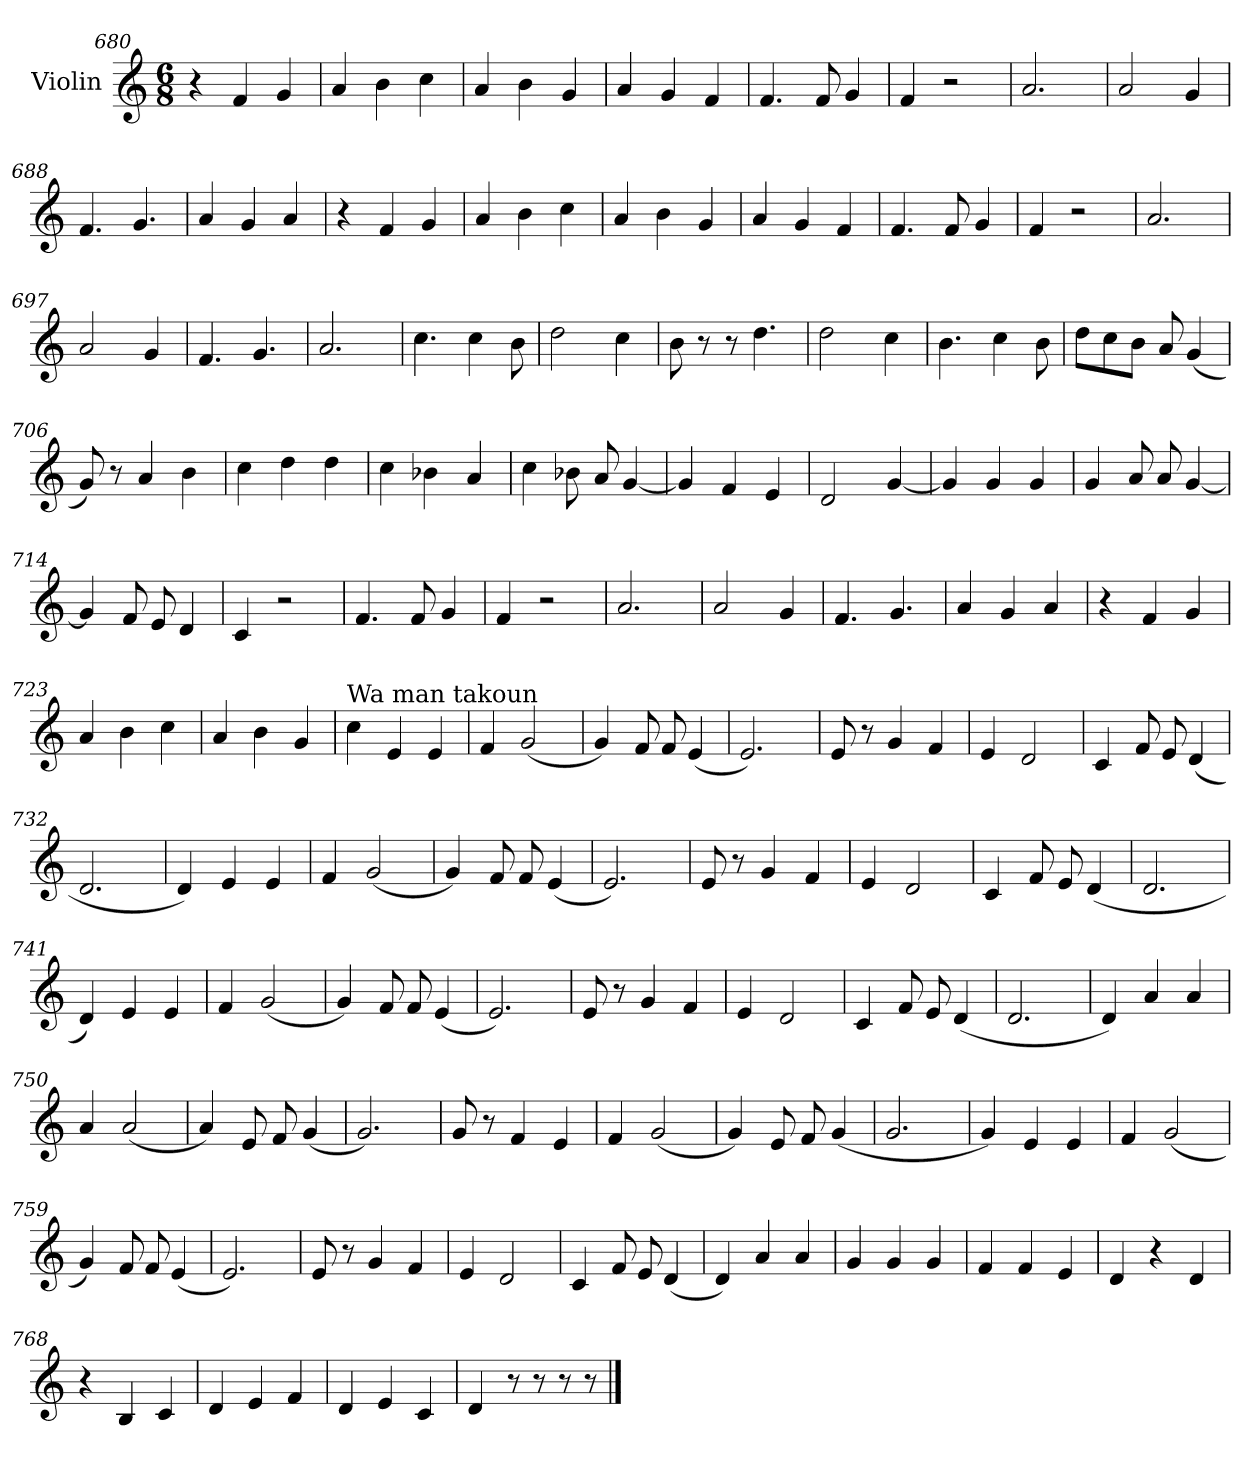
**kern
*part1
*staff1
*I"Violin
*clefG2
*k[]
*C:
*M6/8
=680
4r
4f/
4g/
=681
4a/
4b\
4cc\
=682
4a/
4b\
4g/
!!LO:PB:g=z
=683
4a/
4g/
4f/
=684
4.f/
8f/
4g/
=685
4f/
2r
!!LO:PB:g=z
=686
2.a/
=687
2a/
4g/
=688
4.f/
4.g/
=689
4a/
4g/
4a/
=690
4r
4f/
4g/
!!LO:PB:g=z
=691
4a/
4b\
4cc\
=692
4a/
4b\
4g/
=693
4a/
4g/
4f/
!!LO:PB:g=z
=694
4.f/
8f/
4g/
=695
4f/
2r
=696
2.a/
=697
2a/
4g/
=698
4.f/
4.g/
!!LO:PB:g=z
=699
2.a/
=700
*MM200
4.cc\
4cc\
8b\
=701
2dd\
4cc\
!!LO:PB:g=z
=702
8b\
8r
8r
4.dd\
=703
2dd\
4cc\
=704
4.b\
4cc\
8b\
=705
8dd\L
8cc\
8b\J
8a/
(4g/
=706
8g/)
8r
4a/
4b\
!!LO:PB:g=z
=707
4cc\
4dd\
4dd\
=708
4cc\
4b-X\
4a/
!!LO:PB:g=z
=709
4cc\
8b-X\
8a/
[4g/
=710
4g/]
4f/
4e/
=711
2d/
[4g/
=712
4g/]
4g/
4g/
=713
4g/
8a/
8a/
[4g/
!!LO:PB:g=z
=714
4g/]
8f/
8e/
4d/
=715
4c/
2r
!!LO:PB:g=z
=716
4.f/
8f/
4g/
=717
4f/
2r
=718
2.a/
=719
2a/
4g/
=720
4.f/
4.g/
!!LO:PB:g=z
=721
4a/
4g/
4a/
=722
4r
4f/
4g/
=723
4a/
4b\
4cc\
!!LO:PB:g=z
=724
4a/
4b\
4g/
=725
*MM200
!LO:TX:a:t=Wa man takoun
4cc\
4e/
4e/
=726
4f/
(2g/
=727
4g/)
8f/
8f/
(4e/
=728
2.e/)
!!LO:PB:g=z
=729
8e/
8r
4g/
4f/
=730
4e/
2d/
!!LO:PB:g=z
=731
4c/
8f/
8e/
(4d/
=732
2.d/
=733
4d/)
4e/
4e/
=734
4f/
(2g/
=735
4g/)
8f/
8f/
(4e/
!!LO:PB:g=z
=736
2.e/)
=737
8e/
8r
4g/
4f/
=738
4e/
2d/
=739
4c/
8f/
8e/
(4d/
=740
2.d/
=741
4d/)
4e/
4e/
=742
4f/
(2g/
=743
4g/)
8f/
8f/
(4e/
!!LO:PB:g=z
=744
2.e/)
=745
8e/
8r
4g/
4f/
=746
4e/
2d/
!!LO:PB:g=z
=747
4c/
8f/
8e/
(4d/
=748
2.d/
=749
4d/)
4a/
4a/
=750
4a/
(2a/
=751
4a/)
8e/
8f/
(4g/
!!LO:PB:g=z
=752
2.g/)
=753
8g/
8r
4f/
4e/
=754
4f/
(2g/
!!LO:PB:g=z
=755
4g/)
8e/
8f/
(4g/
=756
2.g/
=757
4g/)
4e/
4e/
=758
4f/
(2g/
=759
4g/)
8f/
8f/
(4e/
!!LO:PB:g=z
=760
2.e/)
=761
8e/
8r
4g/
4f/
=762
4e/
2d/
!!LO:PB:g=z
=763
4c/
8f/
8e/
(4d/
=764
4d/)
4a/
4a/
=765
4g/
4g/
4g/
=766
4f/
4f/
4e/
=767
4d/
4r
4d/
!!LO:PB:g=z
=768
4r
4B/
4c/
=769
4d/
4e/
4f/
!!LO:PB:g=z
=770
4d/
4e/
4c/
=771
4d/
8r
8r
8r
8r
==
*-
